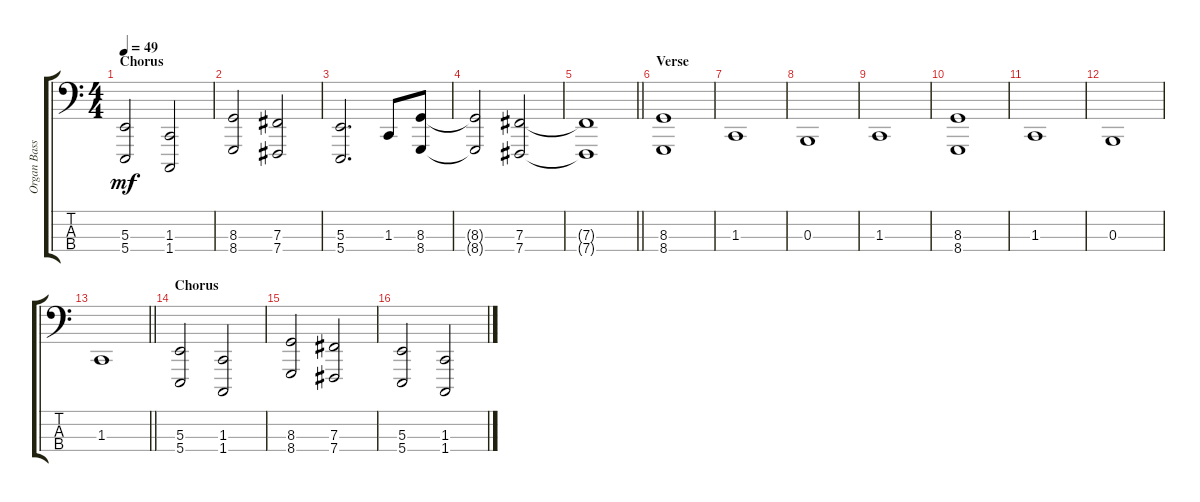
\track ("Organ Bass" "Organ Bass") {instrument reedorgan}
\staff {score tabs}
\tuning (G2 D2 B1 B0) {hide}
\ts (4 4)
\section ("" "Chorus")
\tempo 49
\clef f4
\ks c
(5.3 5.4).2{dy mf} (1.3 1.4).2 |
(8.3 8.4).2 (7.3 7.4).2 |
(5.3 5.4).2{d} 1.3.8 (8.3 8.4).8 |
(8.3{t} 8.4{t}).2 (7.3 7.4).2 |
\barLineRight lightlight
(7.3{t} 7.4{t}).1 |
\section ("" "Verse")
(8.3 8.4).1 |
1.3.1 |
0.3.1 |
1.3.1 |
(8.3 8.4).1 |
1.3.1 |
0.3.1 |
\barLineRight lightlight
1.3.1 |
\section ("" "Chorus")
(5.3 5.4).2 (1.3 1.4).2 |
(8.3 8.4).2 (7.3 7.4).2 |
(5.3 5.4).2 (1.3 1.4).2
